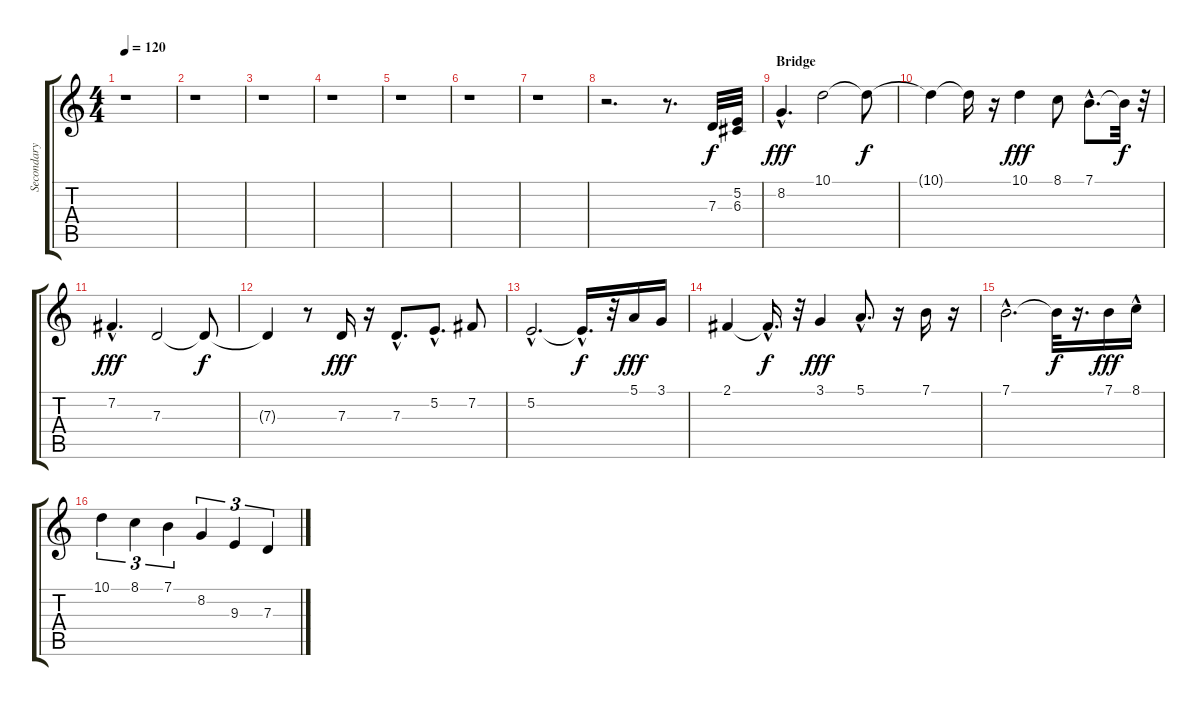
\track ("Secondary Keyboard Melody" "Secondary ") {instrument sitar}
\staff {score tabs}
\tuning (E4 B3 G3 D3 A2 E2) {hide}
\ts (4 4)
\tempo 120
\clef g2
\ks c
r.1{dy fff} |
r.1 |
r.1 |
r.1 |
r.1 |
r.1 |
r.1 |
r.2{d} r.8{d} 7.3.32{dy f} (5.2 6.3).32 |
\section ("" "Bridge")
8.2{hac}.4{d dy fff} 10.1.2 10.1{t}.8{dy f} |
10.1{t}.4 10.1{t}.16 r.16 10.1.4{dy fff} 8.1.8 7.1{hac}.8{d} 7.1{t}.32{dy f} r.32 |
7.2{hac}.4{d dy fff} 7.3.2 7.3{t}.8{dy f} |
7.3{t}.4 r.8 7.3.16{dy fff} r.16 7.3{hac}.8{d} 5.2{hac}.8{d} 7.2.8 |
5.2{hac}.2{d} 5.2{hac t}.16{d dy f} r.32 5.1.16{dy fff} 3.1.16 |
2.1.4 2.1{hac t}.16{d dy f} r.32 3.1.4{dy fff} 5.1{hac}.8{d} r.16 7.1.16 r.16 |
7.1{hac}.2{d} 7.1{t}.32{dy f} r.16{d} 7.1.16{dy fff} 8.1{hac}.16 |
10.1.4{tu (3 2)} 8.1.4{tu (3 2)} 7.1.4{tu (3 2)} 8.2.4{tu (3 2)} 9.3.4{tu (3 2)} 7.3.4{tu (3 2)}
